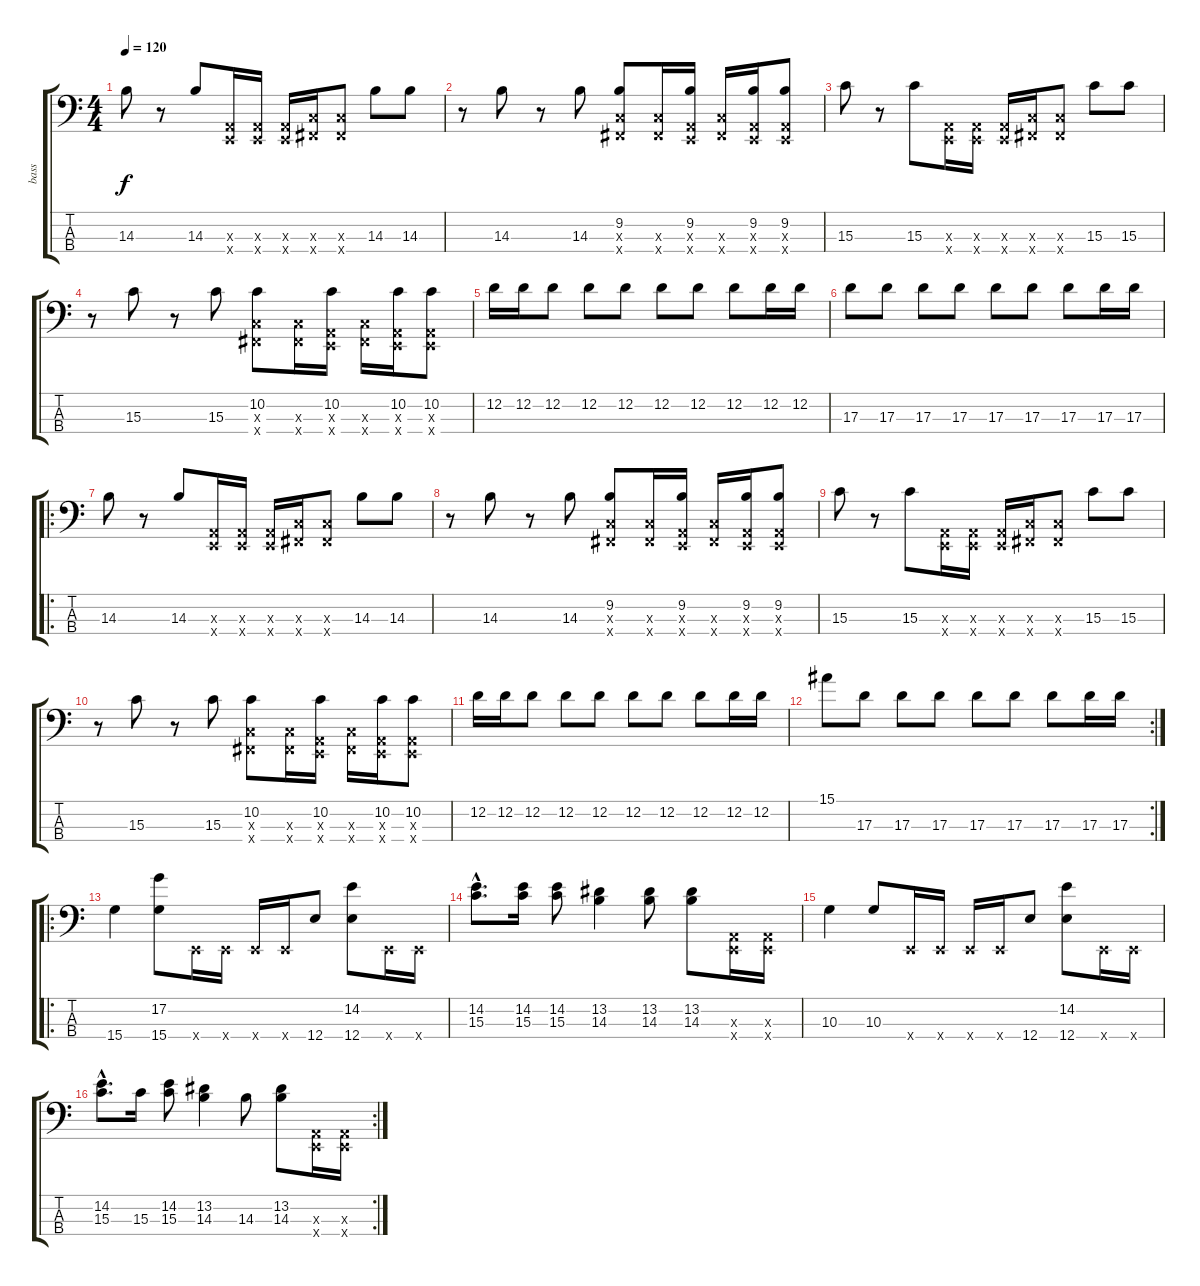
\track ("bass" "bass") {instrument electricbasspick}
\staff {score tabs}
\tuning (G2 D2 A1 E1) {hide}
\ts (4 4)
\tempo 120
\clef f4
\ks c
14.3.8{dy f instrument electricbasspick} r.8 14.3.8 (0.3{x} 0.4{x}).16 (0.3{x} 0.4{x}).16 (0.3{x} 0.4{x}).16 (3.3{x} 2.4{x}).16 (3.3{x} 2.4{x}).8 14.3.8 14.3.8 |
r.8 14.3.8 r.8 14.3.8 (9.2 3.3{x} 2.4{x}).8 (3.3{x} 2.4{x}).16 (9.2 0.3{x} 0.4{x}).16 (3.3{x} 2.4{x}).16 (9.2 0.3{x} 0.4{x}).16 (9.2 0.3{x} 0.4{x}).8 |
15.3.8 r.8 15.3.8 (0.3{x} 0.4{x}).16 (0.3{x} 0.4{x}).16 (0.3{x} 0.4{x}).16 (3.3{x} 2.4{x}).16 (3.3{x} 2.4{x}).8 15.3.8 15.3.8 |
r.8 15.3.8 r.8 15.3.8 (10.2 3.3{x} 2.4{x}).8 (3.3{x} 2.4{x}).16 (10.2 0.3{x} 0.4{x}).16 (3.3{x} 2.4{x}).16 (10.2 0.3{x} 0.4{x}).16 (10.2 0.3{x} 0.4{x}).8 |
12.2.16 12.2.16 12.2.8 12.2.8 12.2.8 12.2.8 12.2.8 12.2.8 12.2.16 12.2.16 |
17.3.8 17.3.8 17.3.8 17.3.8 17.3.8 17.3.8 17.3.8 17.3.16 17.3.16 |
\ro
14.3.8 r.8 14.3.8 (0.3{x} 0.4{x}).16 (0.3{x} 0.4{x}).16 (0.3{x} 0.4{x}).16 (3.3{x} 2.4{x}).16 (3.3{x} 2.4{x}).8 14.3.8 14.3.8 |
r.8 14.3.8 r.8 14.3.8 (9.2 3.3{x} 2.4{x}).8 (3.3{x} 2.4{x}).16 (9.2 0.3{x} 0.4{x}).16 (3.3{x} 2.4{x}).16 (9.2 0.3{x} 0.4{x}).16 (9.2 0.3{x} 0.4{x}).8 |
15.3.8 r.8 15.3.8 (0.3{x} 0.4{x}).16 (0.3{x} 0.4{x}).16 (0.3{x} 0.4{x}).16 (3.3{x} 2.4{x}).16 (3.3{x} 2.4{x}).8 15.3.8 15.3.8 |
r.8 15.3.8 r.8 15.3.8 (10.2 3.3{x} 2.4{x}).8 (3.3{x} 2.4{x}).16 (10.2 0.3{x} 0.4{x}).16 (3.3{x} 2.4{x}).16 (10.2 0.3{x} 0.4{x}).16 (10.2 0.3{x} 0.4{x}).8 |
12.2.16 12.2.16 12.2.8 12.2.8 12.2.8 12.2.8 12.2.8 12.2.8 12.2.16 12.2.16 |
\rc 2
15.1.8 17.3.8 17.3.8 17.3.8 17.3.8 17.3.8 17.3.8 17.3.16 17.3.16 |
\ro
15.4.4 (17.2 15.4).8 0.4{x}.16 0.4{x}.16 0.4{x}.16 0.4{x}.16 12.4.8 (14.2 12.4).8 0.4{x}.16 0.4{x}.16 |
(14.2{hac} 15.3{hac}).8{d} (14.2 15.3).16 (14.2 15.3).8 (13.2 14.3).4 (13.2 14.3).8 (13.2 14.3).8 (0.3{x} 0.4{x}).16 (0.3{x} 0.4{x}).16 |
10.3.4 10.3.8 0.4{x}.16 0.4{x}.16 0.4{x}.16 0.4{x}.16 12.4.8 (14.2 12.4).8 0.4{x}.16 0.4{x}.16 |
\rc 2
(14.2{hac} 15.3{hac}).8{d} 15.3.16 (14.2 15.3).8 (13.2 14.3).4 14.3.8 (13.2 14.3).8 (0.3{x} 0.4{x}).16 (0.3{x} 0.4{x}).16
